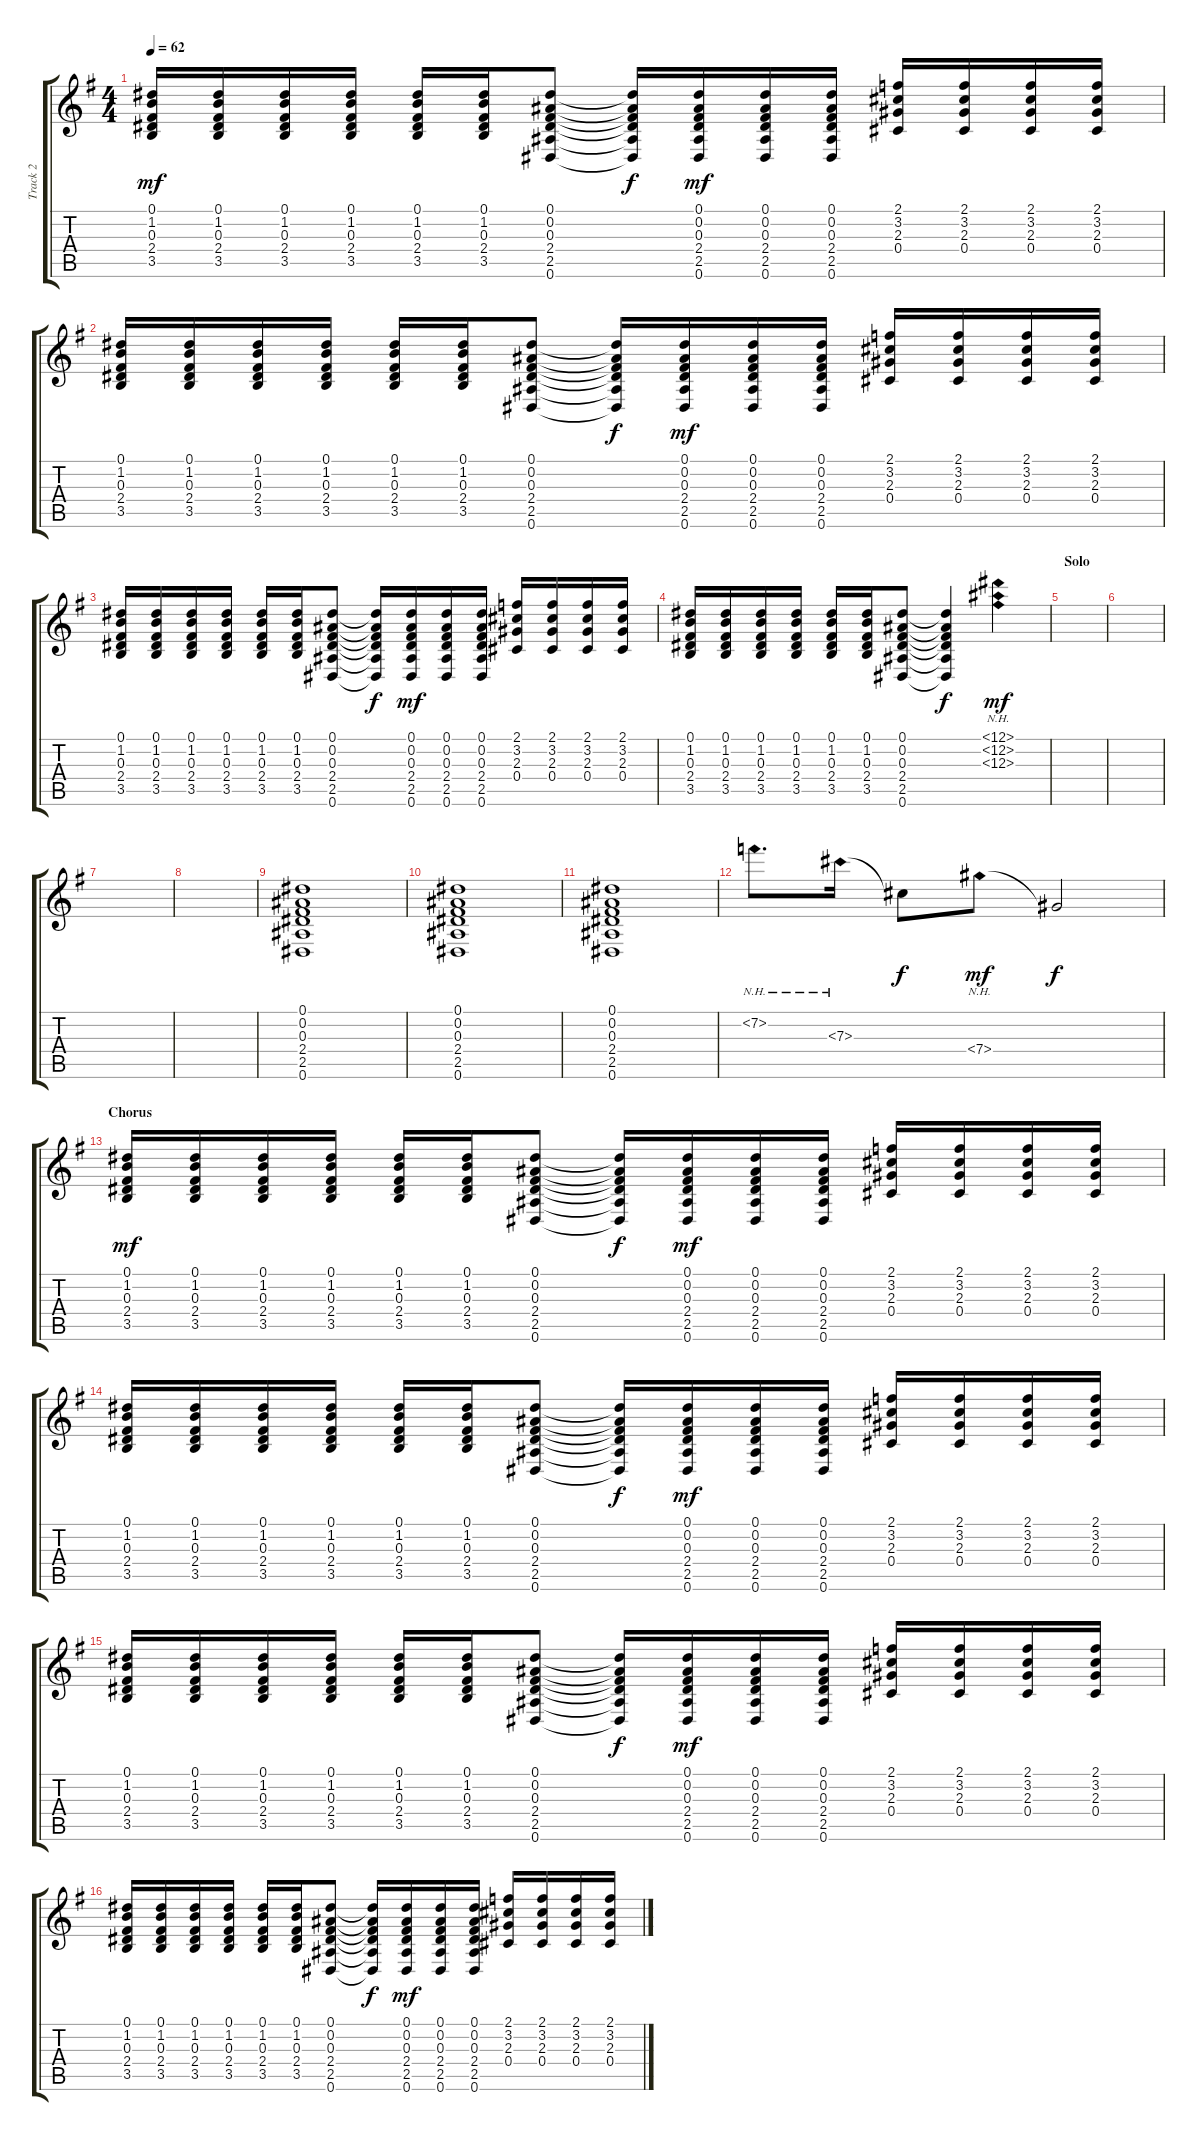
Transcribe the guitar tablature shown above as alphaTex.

\track ("Track 2" "Track 2") {instrument electricguitarclean}
\staff {score tabs}
\tuning (Eb4 Bb3 Gb3 Db3 Ab2 Eb2) {hide}
\ts (4 4)
\tempo 62
\clef g2
\ks g
(0.1 1.2 0.3 2.4 3.5).16{dy mf} (0.1 1.2 0.3 2.4 3.5).16 (0.1 1.2 0.3 2.4 3.5).16 (0.1 1.2 0.3 2.4 3.5).16 (0.1 1.2 0.3 2.4 3.5).16 (0.1 1.2 0.3 2.4 3.5).16 (0.1 0.2 0.3 2.4 2.5 0.6).8 (0.1{t} 0.2{t} 0.3{t} 2.4{t} 2.5{t} 0.6{t}).16{dy f} (0.1 0.2 0.3 2.4 2.5 0.6).16{dy mf} (0.1 0.2 0.3 2.4 2.5 0.6).16 (0.1 0.2 0.3 2.4 2.5 0.6).16 (2.1 3.2 2.3 0.4).16 (2.1 3.2 2.3 0.4).16 (2.1 3.2 2.3 0.4).16 (2.1 3.2 2.3 0.4).16 |
(0.1 1.2 0.3 2.4 3.5).16 (0.1 1.2 0.3 2.4 3.5).16 (0.1 1.2 0.3 2.4 3.5).16 (0.1 1.2 0.3 2.4 3.5).16 (0.1 1.2 0.3 2.4 3.5).16 (0.1 1.2 0.3 2.4 3.5).16 (0.1 0.2 0.3 2.4 2.5 0.6).8 (0.1{t} 0.2{t} 0.3{t} 2.4{t} 2.5{t} 0.6{t}).16{dy f} (0.1 0.2 0.3 2.4 2.5 0.6).16{dy mf} (0.1 0.2 0.3 2.4 2.5 0.6).16 (0.1 0.2 0.3 2.4 2.5 0.6).16 (2.1 3.2 2.3 0.4).16 (2.1 3.2 2.3 0.4).16 (2.1 3.2 2.3 0.4).16 (2.1 3.2 2.3 0.4).16 |
(0.1 1.2 0.3 2.4 3.5).16 (0.1 1.2 0.3 2.4 3.5).16 (0.1 1.2 0.3 2.4 3.5).16 (0.1 1.2 0.3 2.4 3.5).16 (0.1 1.2 0.3 2.4 3.5).16 (0.1 1.2 0.3 2.4 3.5).16 (0.1 0.2 0.3 2.4 2.5 0.6).8 (0.1{t} 0.2{t} 0.3{t} 2.4{t} 2.5{t} 0.6{t}).16{dy f} (0.1 0.2 0.3 2.4 2.5 0.6).16{dy mf} (0.1 0.2 0.3 2.4 2.5 0.6).16 (0.1 0.2 0.3 2.4 2.5 0.6).16 (2.1 3.2 2.3 0.4).16 (2.1 3.2 2.3 0.4).16 (2.1 3.2 2.3 0.4).16 (2.1 3.2 2.3 0.4).16 |
(0.1 1.2 0.3 2.4 3.5).16 (0.1 1.2 0.3 2.4 3.5).16 (0.1 1.2 0.3 2.4 3.5).16 (0.1 1.2 0.3 2.4 3.5).16 (0.1 1.2 0.3 2.4 3.5).16 (0.1 1.2 0.3 2.4 3.5).16 (0.1 0.2 0.3 2.4 2.5 0.6).8 (0.1{t} 0.2{t} 0.3{t} 2.4{t} 2.5{t} 0.6{t}).4{dy f} (12.1{nh} 12.2{nh} 12.3{nh}).4{dy mf} |
\section ("" "Solo")
|
|
|
|
(0.1 0.2 0.3 2.4 2.5 0.6).1 |
(0.1 0.2 0.3 2.4 2.5 0.6).1 |
(0.1 0.2 0.3 2.4 2.5 0.6).1 |
7.2{nh}.8{d} 7.3{nh}.16 7.3{t}.8{dy f} 7.4{nh}.8{dy mf} 7.4{t}.2{dy f} |
\section ("" "Chorus")
(0.1 1.2 0.3 2.4 3.5).16{dy mf} (0.1 1.2 0.3 2.4 3.5).16 (0.1 1.2 0.3 2.4 3.5).16 (0.1 1.2 0.3 2.4 3.5).16 (0.1 1.2 0.3 2.4 3.5).16 (0.1 1.2 0.3 2.4 3.5).16 (0.1 0.2 0.3 2.4 2.5 0.6).8 (0.1{t} 0.2{t} 0.3{t} 2.4{t} 2.5{t} 0.6{t}).16{dy f} (0.1 0.2 0.3 2.4 2.5 0.6).16{dy mf} (0.1 0.2 0.3 2.4 2.5 0.6).16 (0.1 0.2 0.3 2.4 2.5 0.6).16 (2.1 3.2 2.3 0.4).16 (2.1 3.2 2.3 0.4).16 (2.1 3.2 2.3 0.4).16 (2.1 3.2 2.3 0.4).16 |
(0.1 1.2 0.3 2.4 3.5).16 (0.1 1.2 0.3 2.4 3.5).16 (0.1 1.2 0.3 2.4 3.5).16 (0.1 1.2 0.3 2.4 3.5).16 (0.1 1.2 0.3 2.4 3.5).16 (0.1 1.2 0.3 2.4 3.5).16 (0.1 0.2 0.3 2.4 2.5 0.6).8 (0.1{t} 0.2{t} 0.3{t} 2.4{t} 2.5{t} 0.6{t}).16{dy f} (0.1 0.2 0.3 2.4 2.5 0.6).16{dy mf} (0.1 0.2 0.3 2.4 2.5 0.6).16 (0.1 0.2 0.3 2.4 2.5 0.6).16 (2.1 3.2 2.3 0.4).16 (2.1 3.2 2.3 0.4).16 (2.1 3.2 2.3 0.4).16 (2.1 3.2 2.3 0.4).16 |
(0.1 1.2 0.3 2.4 3.5).16 (0.1 1.2 0.3 2.4 3.5).16 (0.1 1.2 0.3 2.4 3.5).16 (0.1 1.2 0.3 2.4 3.5).16 (0.1 1.2 0.3 2.4 3.5).16 (0.1 1.2 0.3 2.4 3.5).16 (0.1 0.2 0.3 2.4 2.5 0.6).8 (0.1{t} 0.2{t} 0.3{t} 2.4{t} 2.5{t} 0.6{t}).16{dy f} (0.1 0.2 0.3 2.4 2.5 0.6).16{dy mf} (0.1 0.2 0.3 2.4 2.5 0.6).16 (0.1 0.2 0.3 2.4 2.5 0.6).16 (2.1 3.2 2.3 0.4).16 (2.1 3.2 2.3 0.4).16 (2.1 3.2 2.3 0.4).16 (2.1 3.2 2.3 0.4).16 |
(0.1 1.2 0.3 2.4 3.5).16 (0.1 1.2 0.3 2.4 3.5).16 (0.1 1.2 0.3 2.4 3.5).16 (0.1 1.2 0.3 2.4 3.5).16 (0.1 1.2 0.3 2.4 3.5).16 (0.1 1.2 0.3 2.4 3.5).16 (0.1 0.2 0.3 2.4 2.5 0.6).8 (0.1{t} 0.2{t} 0.3{t} 2.4{t} 2.5{t} 0.6{t}).16{dy f} (0.1 0.2 0.3 2.4 2.5 0.6).16{dy mf} (0.1 0.2 0.3 2.4 2.5 0.6).16 (0.1 0.2 0.3 2.4 2.5 0.6).16 (2.1 3.2 2.3 0.4).16 (2.1 3.2 2.3 0.4).16 (2.1 3.2 2.3 0.4).16 (2.1 3.2 2.3 0.4).16
